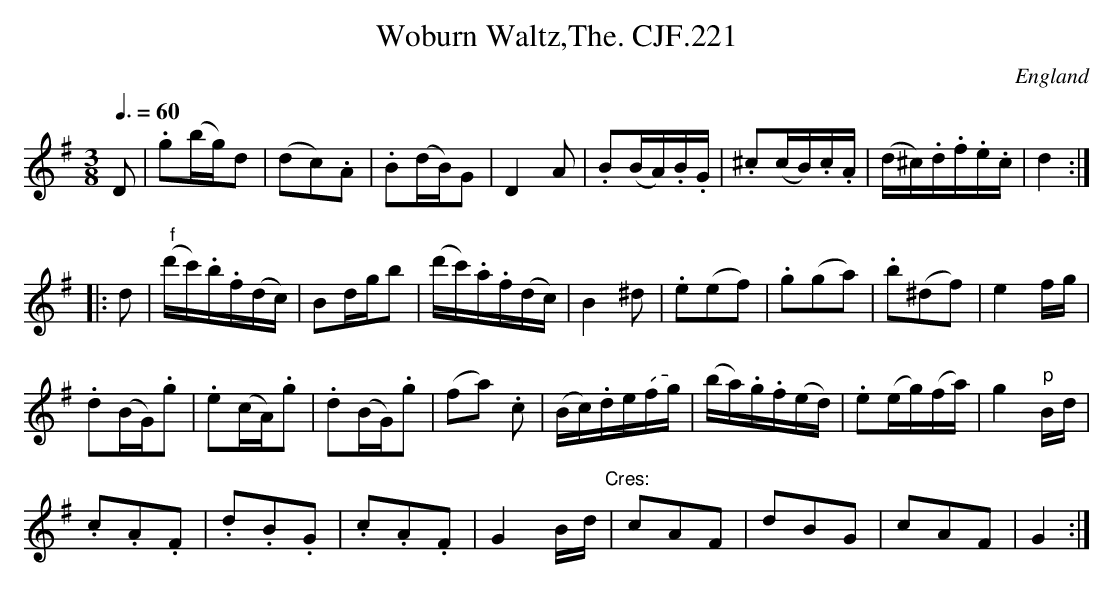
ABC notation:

X:1
T:Woburn Waltz,The. CJF.221
L:1/16
M:3/8
O:England
Q:3/8=60
K:G
D2|.g2(bg)d2|(d2c2).A2|.B2(dB)G2|D4A2|\
.B2(BA).B.G|.^c2(cB).c.A|(d^c).d.f.e.c|d4:|!
|:d2|" f"(d'c').b.f(dc)|B2dgb2|(d'c').a.f(dc)|B4^d2|\
.e2(e2f2)|.g2(g2a2)|.b2(^d2f2)|e4fg|!
.d2(BG).g2|.e2(cA).g2|.d2(BG).g2|(f2a2) .c2|\
(Bc).de.(fg)|(ba).g.f(ed)|.e2(eg)(fa)|g4"p"Bd|!
.c2.A2.F2|.d2.B2.G2|.c2.A2.F2|G4Bd" Cres:"|\
c2A2F2|d2B2G2|c2A2F2|G4:|
